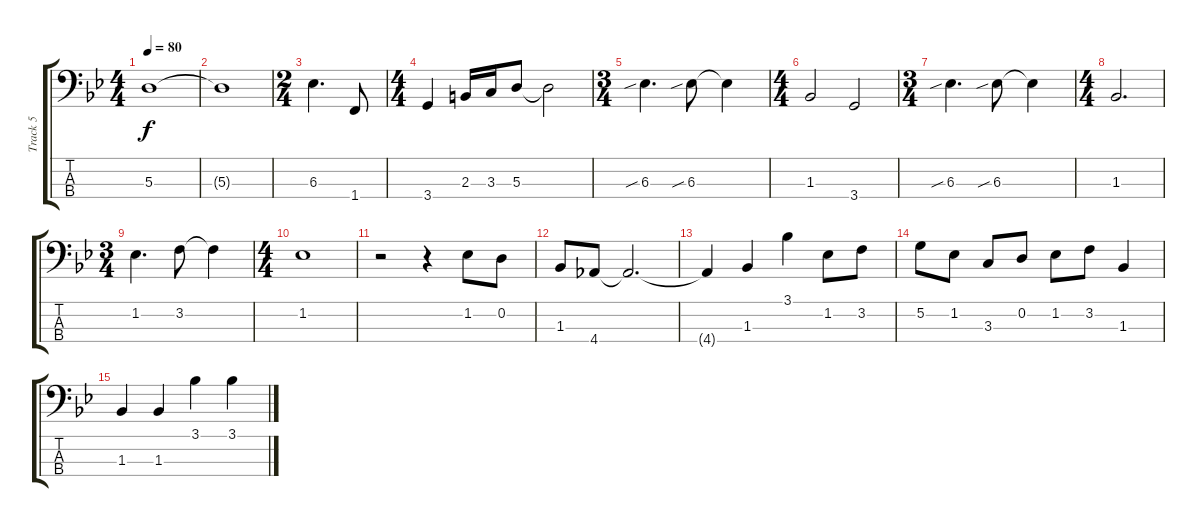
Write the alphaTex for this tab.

\track ("Track 5" "Track 5") {instrument contrabass}
\staff {score tabs}
\tuning (G2 D2 A1 E1) {hide}
\ts (4 4)
\tempo 80
\clef f4
\ks bb
5.3.1{dy f} |
5.3{t}.1 |
\ts (2 4)
6.3.4{d} 1.4.8 |
\ts (4 4)
3.4.4 2.3.16 3.3.16 5.3.8 5.3{t}.2 |
\ts (3 4)
6.3{sib}.4{d} 6.3{sib}.8 6.3{t}.4 |
\ts (4 4)
1.3.2 3.4.2 |
\ts (3 4)
6.3{sib}.4{d} 6.3{sib}.8 6.3{t}.4 |
\ts (4 4)
1.3.2{d} |
\ts (3 4)
1.2.4{d} 3.2.8 3.2{t}.4 |
\ts (4 4)
1.2.1 |
r.2 r.4 1.2.8 0.2.8 |
1.3.8 4.4.8 4.4{t}.2{d} |
4.4{t}.4 1.3.4 3.1.4 1.2.8 3.2.8 |
5.2.8 1.2.8 3.3.8 0.2.8 1.2.8 3.2.8 1.3.4 |
1.3.4 1.3.4 3.1.4 3.1.4
